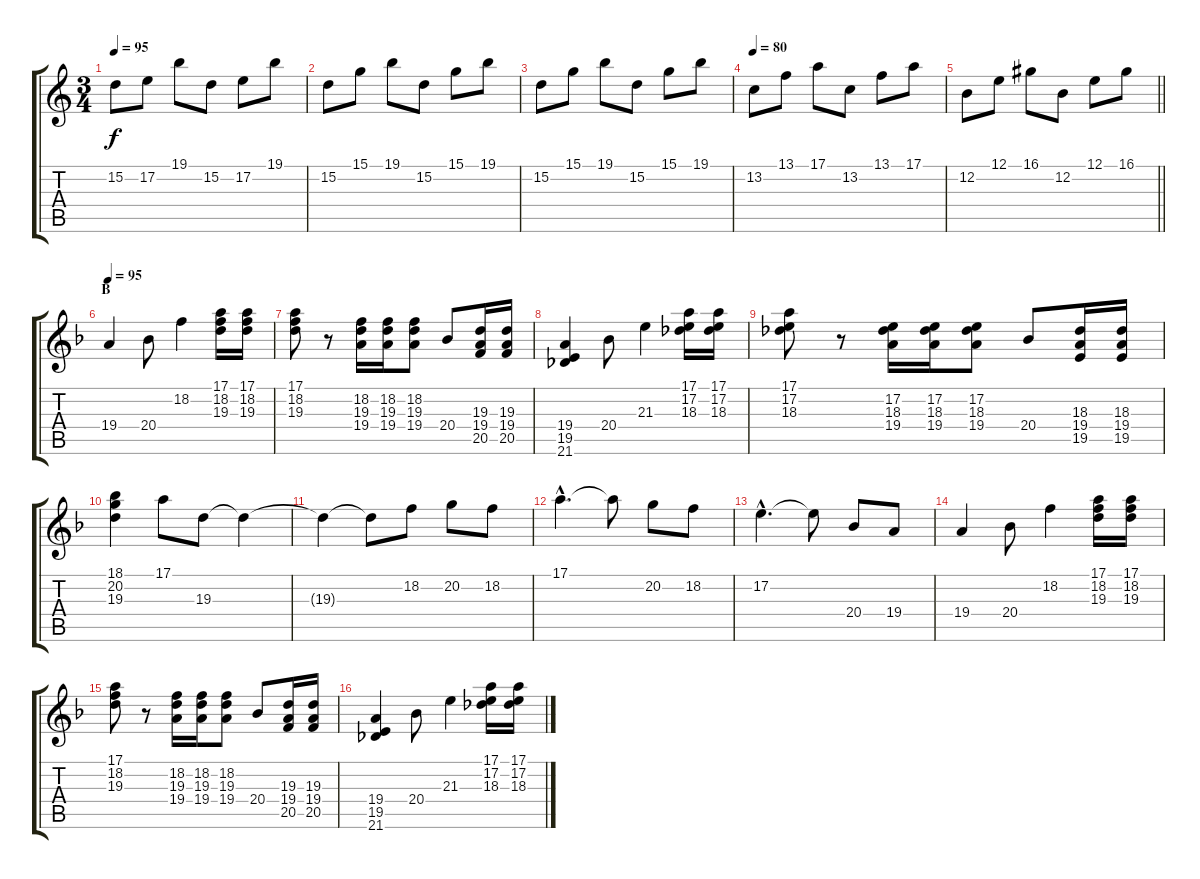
\track "" {instrument acousticgrandpiano}
\staff {score tabs}
\tuning (E4 B3 G3 D3 A2 E2) {hide}
\ts (3 4)
\tempo 95
\clef g2
\ks aminor
15.2.8{dy f} 17.2.8 19.1.8 15.2.8 17.2.8 19.1.8 |
15.2.8 15.1.8 19.1.8 15.2.8 15.1.8 19.1.8 |
15.2.8 15.1.8 19.1.8 15.2.8 15.1.8 19.1.8 |
\tempo 80
13.2.8 13.1.8 17.1.8 13.2.8 13.1.8 17.1.8 |
\barLineRight lightlight
12.2.8 12.1.8 16.1.8 12.2.8 12.1.8 16.1.8 |
\section ("" "B")
\tempo 95
\ks dminor
19.4.4 20.4.8 18.2.4 (17.1 18.2 19.3).16 (17.1 18.2 19.3).16 |
(17.1 18.2 19.3).8 r.8 (18.2 19.3 19.4).16 (18.2 19.3 19.4).16 (18.2 19.3 19.4).8 20.4.8 (19.3 19.4 20.5).16 (19.3 19.4 20.5).16 |
(19.4 19.5 21.6).4 20.4.8 21.3.4 (17.1 17.2 18.3).16 (17.1 17.2 18.3).16 |
(17.1 17.2 18.3).8 r.8 (17.2 18.3 19.4).16 (17.2 18.3 19.4).16 (17.2 18.3 19.4).8 20.4.8 (18.3 19.4 19.5).16 (18.3 19.4 19.5).16 |
(18.1 20.2 19.3).4 17.1.8 19.3.8 19.3{t}.4 |
19.3{t}.4 19.3{t}.8 18.2.8 20.2.8 18.2.8 |
17.1{hac}.4{d} 17.1{t}.8 20.2.8 18.2.8 |
17.2{hac}.4{d} 17.2{t}.8 20.4.8 19.4.8 |
19.4.4 20.4.8 18.2.4 (17.1 18.2 19.3).16 (17.1 18.2 19.3).16 |
(17.1 18.2 19.3).8 r.8 (18.2 19.3 19.4).16 (18.2 19.3 19.4).16 (18.2 19.3 19.4).8 20.4.8 (19.3 19.4 20.5).16 (19.3 19.4 20.5).16 |
(19.4 19.5 21.6).4 20.4.8 21.3.4 (17.1 17.2 18.3).16 (17.1 17.2 18.3).16
